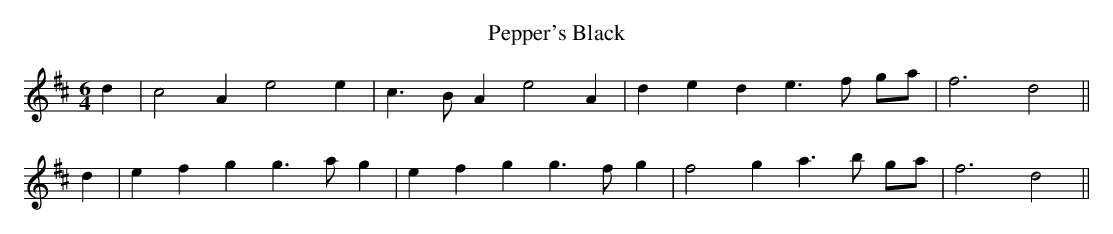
X:1
T:Pepper's Black
M:6/4
L:1/4
K:D
d | c2 A e2 e | c>BA e2 A | ded e> f g/a/ | f3 d2 ||
d | efg g>ag | efg g>fg | f2 g a> b g/a/ | f3 d2 ||
